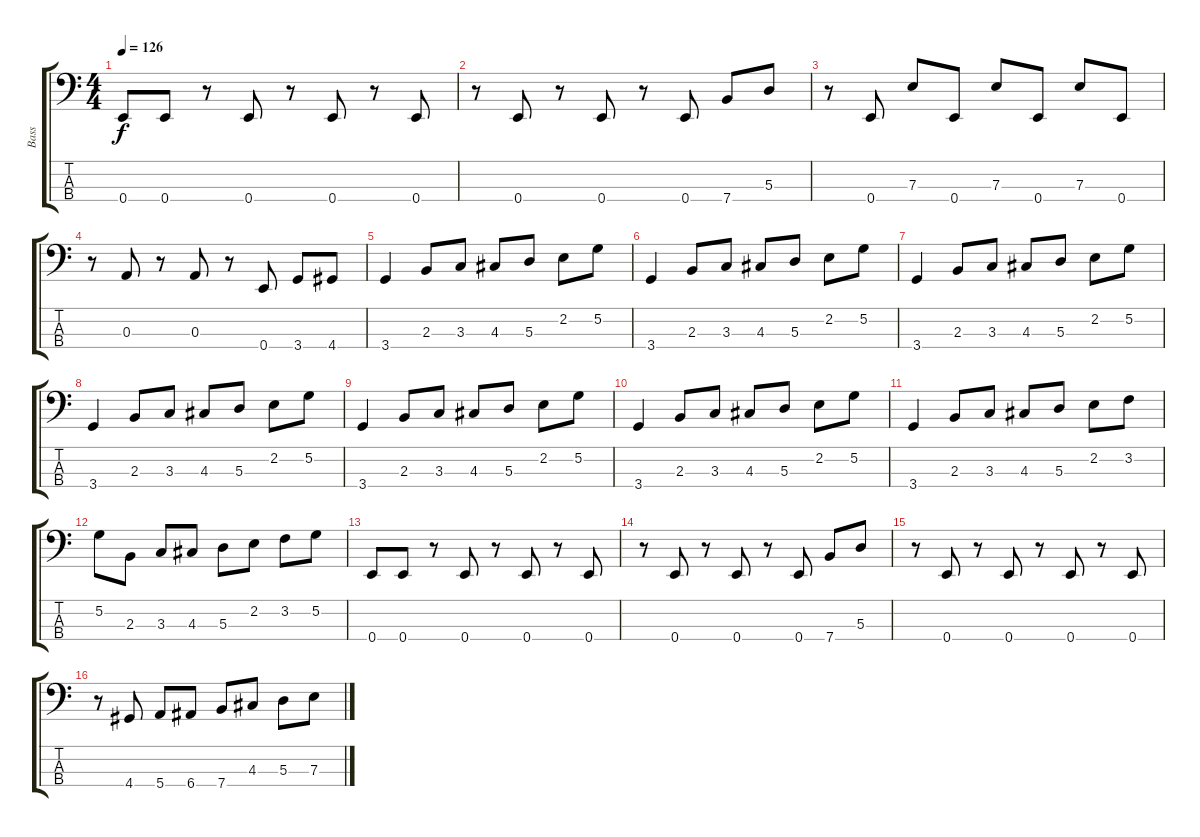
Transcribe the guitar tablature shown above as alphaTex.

\track ("Bass" "Bass") {instrument electricbassfinger}
\staff {score tabs}
\tuning (G2 D2 A1 E1) {hide}
\ts (4 4)
\tempo 126
\clef f4
\ks c
0.4.8{dy f} 0.4.8 r.8 0.4.8 r.8 0.4.8 r.8 0.4.8 |
r.8 0.4.8 r.8 0.4.8 r.8 0.4.8 7.4.8 5.3.8 |
r.8 0.4.8 7.3.8 0.4.8 7.3.8 0.4.8 7.3.8 0.4.8 |
r.8 0.3.8 r.8 0.3.8 r.8 0.4.8 3.4.8 4.4.8 |
3.4.4 2.3.8 3.3.8 4.3.8 5.3.8 2.2.8 5.2.8 |
3.4.4 2.3.8 3.3.8 4.3.8 5.3.8 2.2.8 5.2.8 |
3.4.4 2.3.8 3.3.8 4.3.8 5.3.8 2.2.8 5.2.8 |
3.4.4 2.3.8 3.3.8 4.3.8 5.3.8 2.2.8 5.2.8 |
3.4.4 2.3.8 3.3.8 4.3.8 5.3.8 2.2.8 5.2.8 |
3.4.4 2.3.8 3.3.8 4.3.8 5.3.8 2.2.8 5.2.8 |
3.4.4 2.3.8 3.3.8 4.3.8 5.3.8 2.2.8 3.2.8 |
5.2.8 2.3.8 3.3.8 4.3.8 5.3.8 2.2.8 3.2.8 5.2.8 |
0.4.8 0.4.8 r.8 0.4.8 r.8 0.4.8 r.8 0.4.8 |
r.8 0.4.8 r.8 0.4.8 r.8 0.4.8 7.4.8 5.3.8 |
r.8 0.4.8 r.8 0.4.8 r.8 0.4.8 r.8 0.4.8 |
r.8 4.4.8 5.4.8 6.4.8 7.4.8 4.3.8 5.3.8 7.3.8
